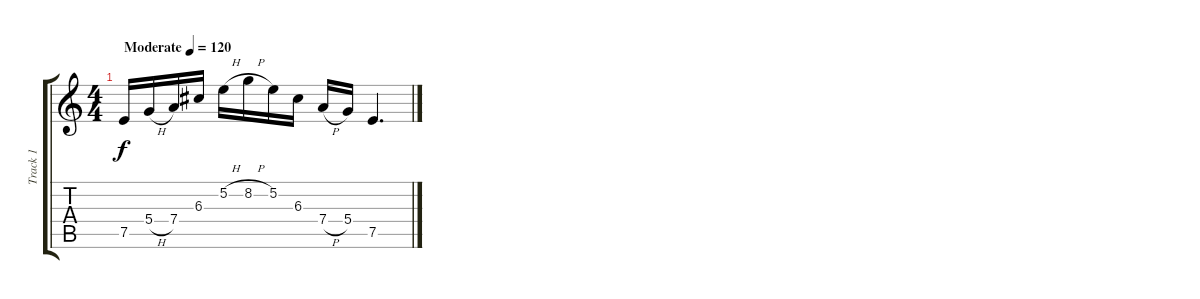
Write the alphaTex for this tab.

\track ("Track 1" "Track 1") {instrument acousticguitarsteel}
\staff {score tabs}
\tuning (E4 B3 G3 D3 A2 E2) {hide}
\ts (4 4)
\tempo (120 "Moderate")
\clef g2
\ks c
7.5.16{dy f instrument acousticguitarsteel} 5.4{h}.16 7.4.16 6.3.16 5.2{h}.16 8.2{h}.16 5.2.16 6.3.16 7.4{h}.16 5.4.16 7.5.4{d}
